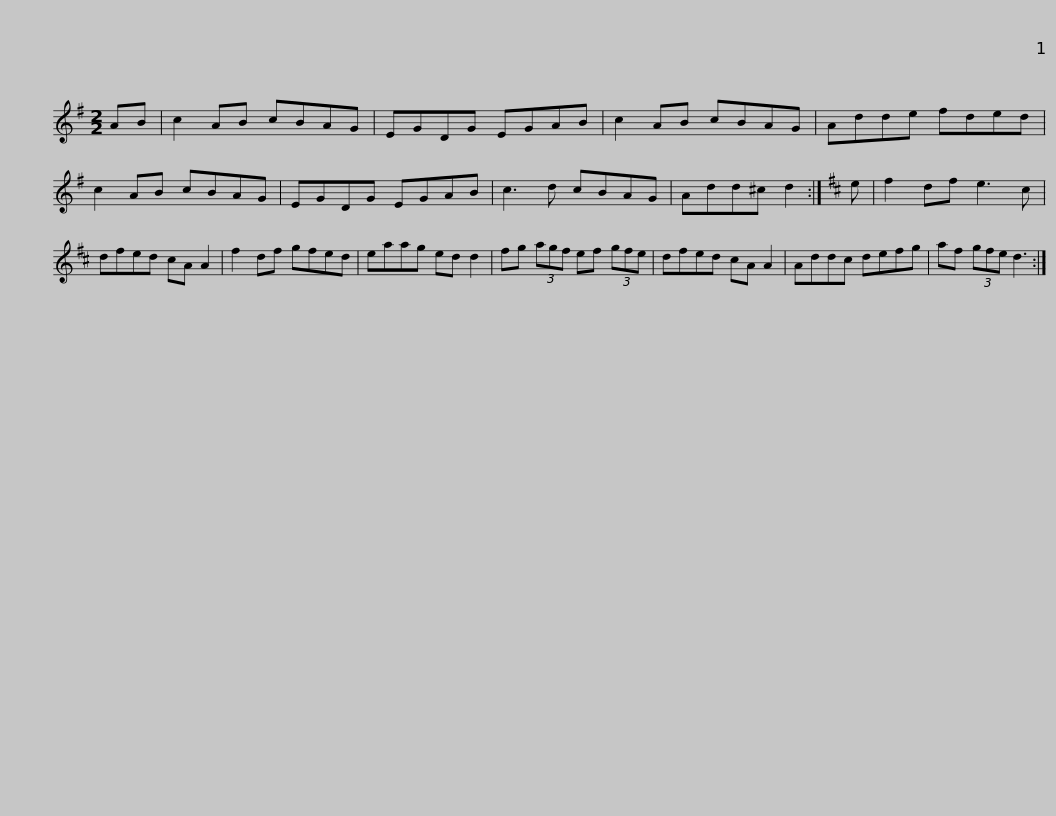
X:1
L:1/8
M:2/2
I:linebreak $
K:G
V:1 treble
V:1
 AB | c2 AB cBAG | EGDG EGAB | c2 AB cBAG | Adde fded | %5
 c2 AB cBAG |$ EGDG EGAB | c3 d cBAG | Add^c d2 :|[K:D] e | %10
 f2 df e3 c | dfed cA A2 | f2 df gfed |$ eaag ed d2 | fg (3agf ef (3gfe | %15
 dfed cA A2 | Addc defg | af (3gfe d3 :| %18
